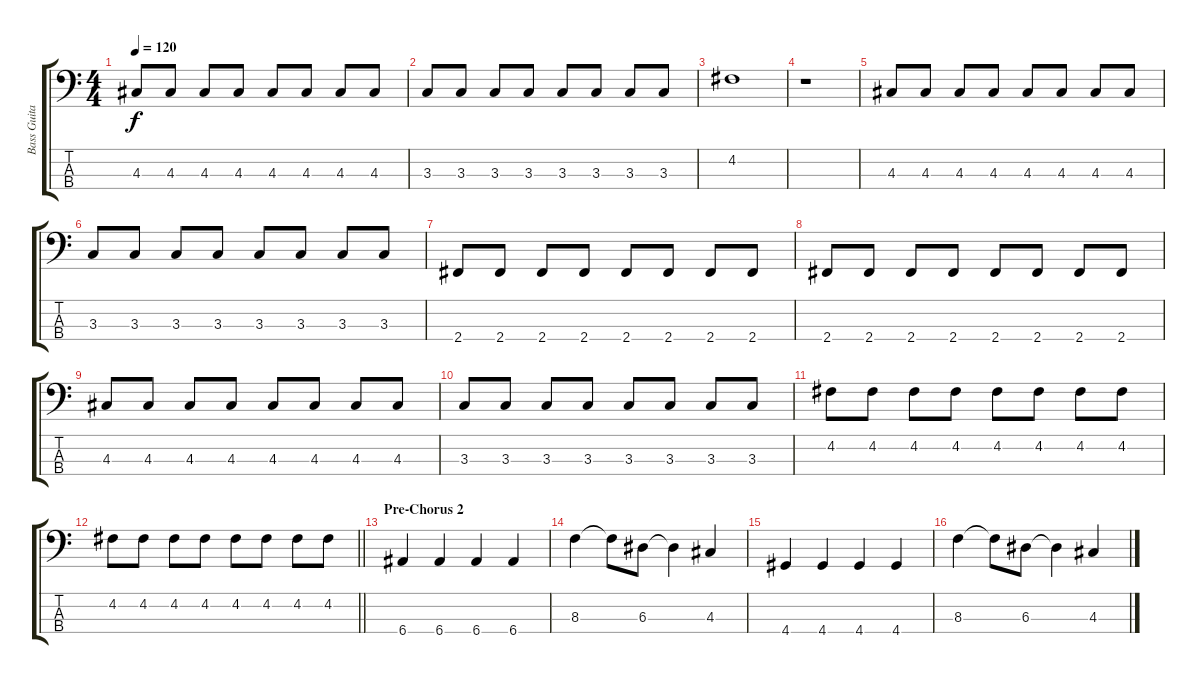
\track ("Bass Guitar" "Bass Guita") {instrument electricbassfinger}
\staff {score tabs}
\tuning (G2 D2 A1 E1) {hide}
\ts (4 4)
\tempo 120
\clef f4
\ks c
4.3.8{dy f} 4.3.8 4.3.8 4.3.8 4.3.8 4.3.8 4.3.8 4.3.8 |
3.3.8 3.3.8 3.3.8 3.3.8 3.3.8 3.3.8 3.3.8 3.3.8 |
4.2.1 |
r.1 |
4.3.8 4.3.8 4.3.8 4.3.8 4.3.8 4.3.8 4.3.8 4.3.8 |
3.3.8 3.3.8 3.3.8 3.3.8 3.3.8 3.3.8 3.3.8 3.3.8 |
2.4.8 2.4.8 2.4.8 2.4.8 2.4.8 2.4.8 2.4.8 2.4.8 |
2.4.8 2.4.8 2.4.8 2.4.8 2.4.8 2.4.8 2.4.8 2.4.8 |
4.3.8 4.3.8 4.3.8 4.3.8 4.3.8 4.3.8 4.3.8 4.3.8 |
3.3.8 3.3.8 3.3.8 3.3.8 3.3.8 3.3.8 3.3.8 3.3.8 |
4.2.8 4.2.8 4.2.8 4.2.8 4.2.8 4.2.8 4.2.8 4.2.8 |
\barLineRight lightlight
4.2.8 4.2.8 4.2.8 4.2.8 4.2.8 4.2.8 4.2.8 4.2.8 |
\section ("" "Pre-Chorus 2")
6.4.4 6.4.4 6.4.4 6.4.4 |
8.3.4 8.3{t}.8 6.3.8 6.3{t}.4 4.3.4 |
4.4.4 4.4.4 4.4.4 4.4.4 |
8.3.4 8.3{t}.8 6.3.8 6.3{t}.4 4.3.4
